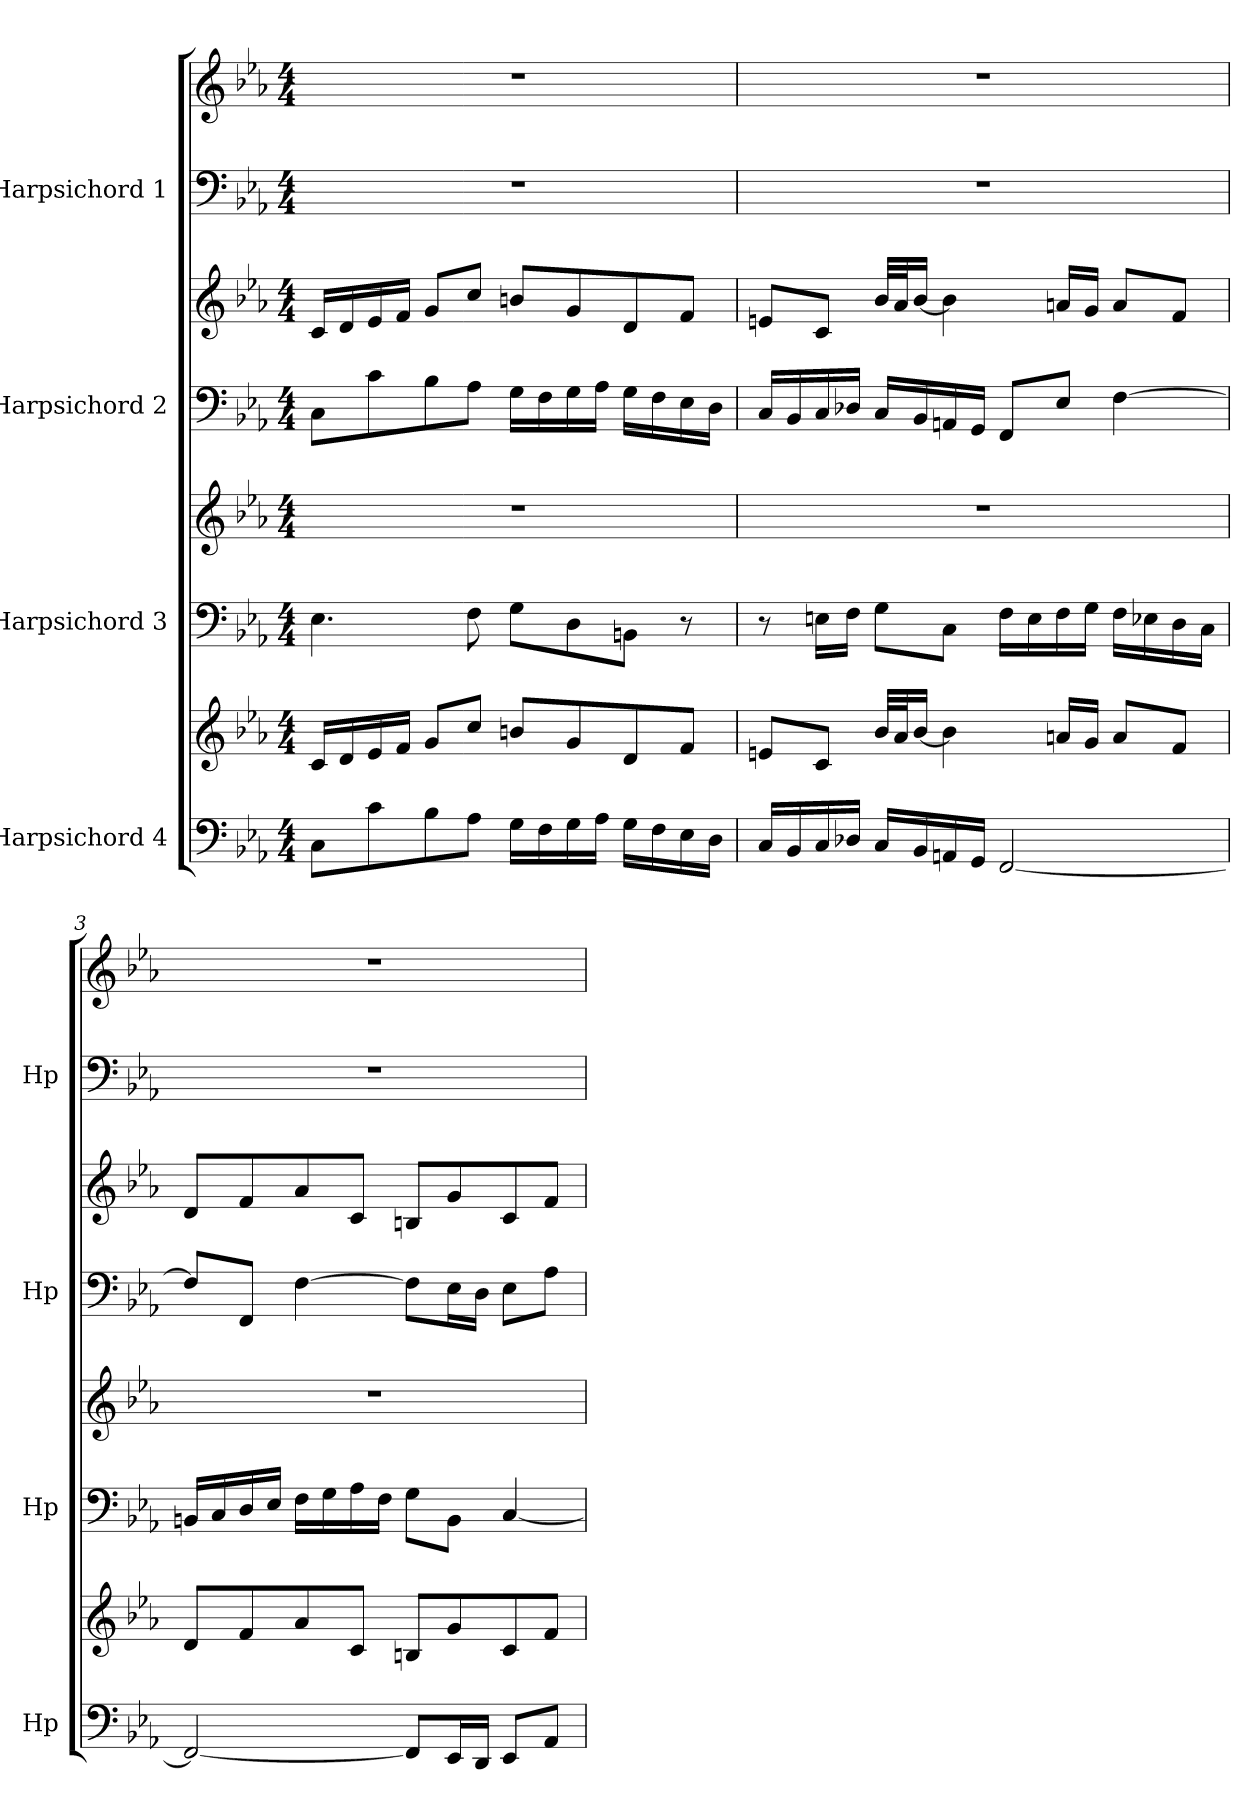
**kern	**kern	**kern	**kern	**kern	**kern	**kern	**kern
*part4	*part4	*part3	*part3	*part2	*part2	*part1	*part1
*staff8	*staff7	*staff6	*staff5	*staff4	*staff3	*staff2	*staff1
*I"Harpsichord 4	*	*I"Harpsichord 3	*	*I"Harpsichord 2	*	*I"Harpsichord 1	*
*I'Hp	*	*I'Hp	*	*I'Hp	*	*I'Hp	*
*clefF4	*clefG2	*clefF4	*clefG2	*clefF4	*clefG2	*clefF4	*clefG2
*k[b-e-a-]	*k[b-e-a-]	*k[b-e-a-]	*k[b-e-a-]	*k[b-e-a-]	*k[b-e-a-]	*k[b-e-a-]	*k[b-e-a-]
*M4/4	*M4/4	*M4/4	*M4/4	*M4/4	*M4/4	*M4/4	*M4/4
=1	=1	=1	=1	=1	=1	=1	=1
8C\L	16c/LL	4.E-\	1r	8C\L	16c/LL	1r	1r
.	16d/	.	.	.	16d/	.	.
8c\	16e-/	.	.	8c\	16e-/	.	.
.	16f/JJ	.	.	.	16f/JJ	.	.
8B-\	8g/L	.	.	8B-\	8g/L	.	.
8A-\J	8cc/J	8F\	.	8A-\J	8cc/J	.	.
16G\LL	8bn/L	8G\L	.	16G\LL	8bn/L	.	.
16F\	.	.	.	16F\	.	.	.
16G\	8g/	8D\	.	16G\	8g/	.	.
16A-\JJ	.	.	.	16A-\JJ	.	.	.
16G\LL	8d/	8BBn\J	.	16G\LL	8d/	.	.
16F\	.	.	.	16F\	.	.	.
16E-\	8f/J	8r	.	16E-\	8f/J	.	.
16D\JJ	.	.	.	16D\JJ	.	.	.
=2	=2	=2	=2	=2	=2	=2	=2
16C/LL	8en/L	8r	1r	16C/LL	8en/L	1r	1r
16BB-/	.	.	.	16BB-/	.	.	.
16C/	8c/J	16En\LL	.	16C/	8c/J	.	.
16D-X/JJ	.	16F\JJ	.	16D-X/JJ	.	.	.
16C/LL	32b-/LLL	8G\L	.	16C/LL	32b-/LLL	.	.
.	32a-/J	.	.	.	32a-/J	.	.
16BB-/	[16b-/JJ	.	.	16BB-/	[16b-/JJ	.	.
16AAn/	4b-\]	8C\J	.	16AAn/	4b-\]	.	.
16GG/JJ	.	.	.	16GG/JJ	.	.	.
[2FF/	.	16F\LL	.	8FF/L	.	.	.
.	.	16E\	.	.	.	.	.
.	16an/LL	16F\	.	8E-/J	16an/LL	.	.
.	16g/JJ	16G\JJ	.	.	16g/JJ	.	.
.	8a/L	16F\LL	.	[4F\	8a/L	.	.
.	.	16E-X\	.	.	.	.	.
.	8f/J	16D\	.	.	8f/J	.	.
.	.	16C\JJ	.	.	.	.	.
!!LO:PB:g=z
=3	=3	=3	=3	=3	=3	=3	=3
2FF/_	8d/L	16BBn/LL	1r	8F/L]	8d/L	1r	1r
.	.	16C/	.	.	.	.	.
.	8f/	16D/	.	8FF/J	8f/	.	.
.	.	16E-/JJ	.	.	.	.	.
.	8a-/	16F\LL	.	[4F\	8a-/	.	.
.	.	16G\	.	.	.	.	.
.	8c/J	16A-\	.	.	8c/J	.	.
.	.	16F\JJ	.	.	.	.	.
8FF/L]	8Bn/L	8G\L	.	8F\L]	8Bn/L	.	.
16EE-/L	8g/	8BB\J	.	16E-\L	8g/	.	.
16DD/JJ	.	.	.	16D\JJ	.	.	.
8EE-/L	8c/	[4C/	.	8E-\L	8c/	.	.
8AA-/J	8f/J	.	.	8A-\J	8f/J	.	.
=	=	=	=	=	=	=	=
*-	*-	*-	*-	*-	*-	*-	*-
